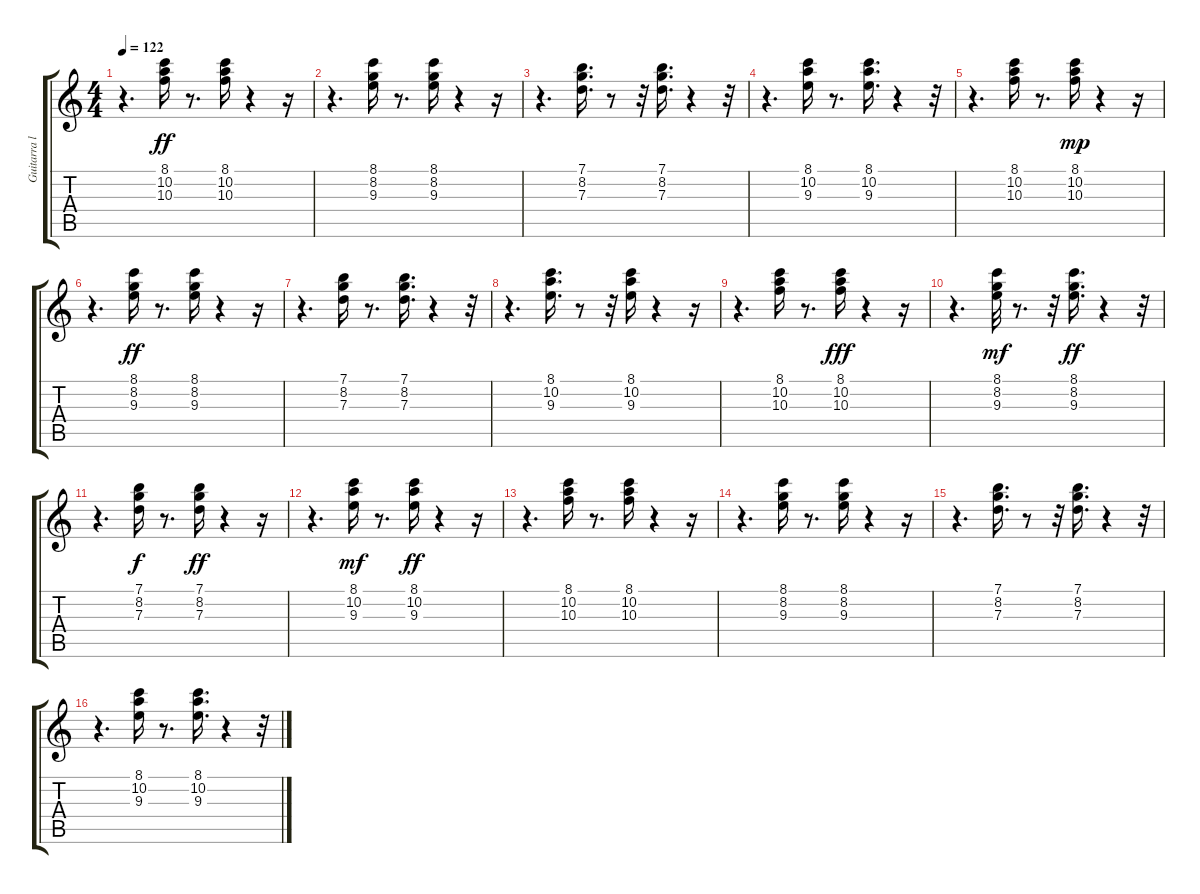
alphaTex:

\track ("Guitarra l" "Guitarra l") {instrument electricguitarclean}
\staff {score tabs}
\tuning (E4 B3 G3 D3 A2 E2) {hide}
\ts (4 4)
\tempo 122
\clef g2
\ks c
r.4{d dy ff} (8.1 10.2 10.3).16 r.8{d} (8.1 10.2 10.3).16 r.4 r.16 |
r.4{d} (8.1 8.2 9.3).16 r.8{d} (8.1 8.2 9.3).16 r.4 r.16 |
r.4{d} (7.1 8.2 7.3).16{d} r.8 r.32 (7.1 8.2 7.3).16{d} r.4 r.32 |
r.4{d} (8.1 10.2 9.3).16 r.8{d} (8.1 10.2 9.3).16{d} r.4 r.32 |
r.4{d} (8.1 10.2 10.3).16 r.8{d} (8.1 10.2 10.3).16{dy mp} r.4 r.16 |
r.4{d} (8.1 8.2 9.3).16{dy ff} r.8{d} (8.1 8.2 9.3).16 r.4 r.16 |
r.4{d} (7.1 8.2 7.3).16 r.8{d} (7.1 8.2 7.3).16{d} r.4 r.32 |
r.4{d} (8.1 10.2 9.3).16{d} r.8 r.32 (8.1 10.2 9.3).16 r.4 r.16 |
r.4{d} (8.1 10.2 10.3).16 r.8{d} (8.1 10.2 10.3).16{dy fff} r.4 r.16 |
r.4{d} (8.1 8.2 9.3).32{dy mf} r.8{d} r.32 (8.1 8.2 9.3).16{d dy ff} r.4 r.32 |
r.4{d} (7.1 8.2 7.3).16{dy f} r.8{d} (7.1 8.2 7.3).16{dy ff} r.4 r.16 |
r.4{d} (8.1 10.2 9.3).16{dy mf} r.8{d} (8.1 10.2 9.3).16{dy ff} r.4 r.16 |
r.4{d} (8.1 10.2 10.3).16 r.8{d} (8.1 10.2 10.3).16 r.4 r.16 |
r.4{d} (8.1 8.2 9.3).16 r.8{d} (8.1 8.2 9.3).16 r.4 r.16 |
r.4{d} (7.1 8.2 7.3).16{d} r.8 r.32 (7.1 8.2 7.3).16{d} r.4 r.32 |
r.4{d} (8.1 10.2 9.3).16 r.8{d} (8.1 10.2 9.3).16{d} r.4 r.32
